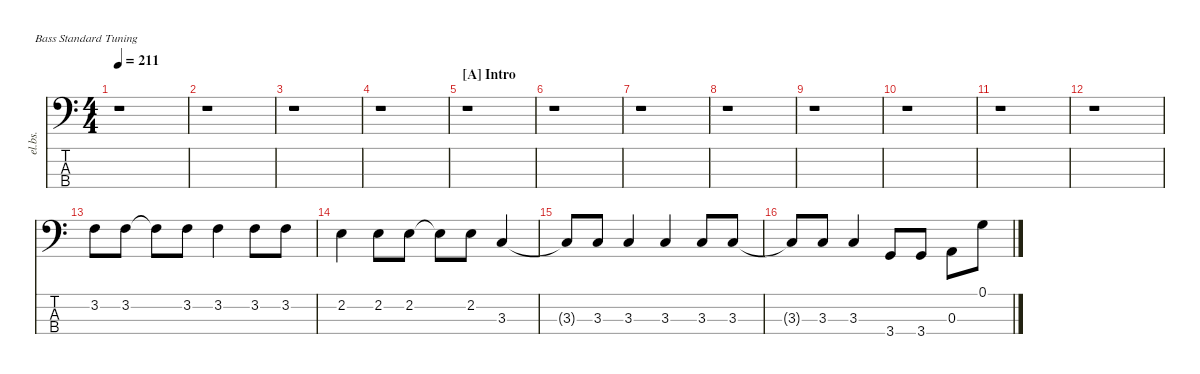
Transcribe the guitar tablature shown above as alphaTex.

\defaultSystemsLayout 4
\hideDynamics
\bracketExtendMode nobrackets
\track ("Bass" "el.bs.") {instrument electricbassfinger}
\staff {score tabs}
\tuning (G2 D2 A1 E1)
\ts (4 4)
\tempo 211
\clef f4
\ks c
r.1{dy ff instrument electricbassfinger beam Down} |
r.1{beam Down} |
r.1{beam Down} |
r.1{beam Down} |
\section ("A" "Intro")
r.1{beam Down} |
r.1{beam Down} |
r.1{beam Down} |
r.1{beam Down} |
r.1{beam Down} |
r.1{beam Down} |
r.1{beam Down} |
r.1{beam Down} |
3.2.8{beam Down} 3.2.8{beam Down} 3.2{t}.8{beam Down} 3.2.8{beam Down} 3.2.4{beam Down} 3.2.8{beam Down} 3.2.8{beam Down} |
2.2.4{beam Down} 2.2.8{beam Down} 2.2.8{beam Down} 2.2{t}.8{beam Down} 2.2.8{beam Down} 3.3.4{beam Up} |
3.3{t}.8{beam Up} 3.3.8{beam Up} 3.3.4{beam Up} 3.3.4{beam Up} 3.3.8{beam Up} 3.3.8{beam Up} |
3.3{t}.8{beam Up} 3.3.8{beam Up} 3.3.4{beam Up} 3.4.8{beam Up} 3.4.8{beam Up} 0.3.8{beam Down} 0.1.8{beam Down}
